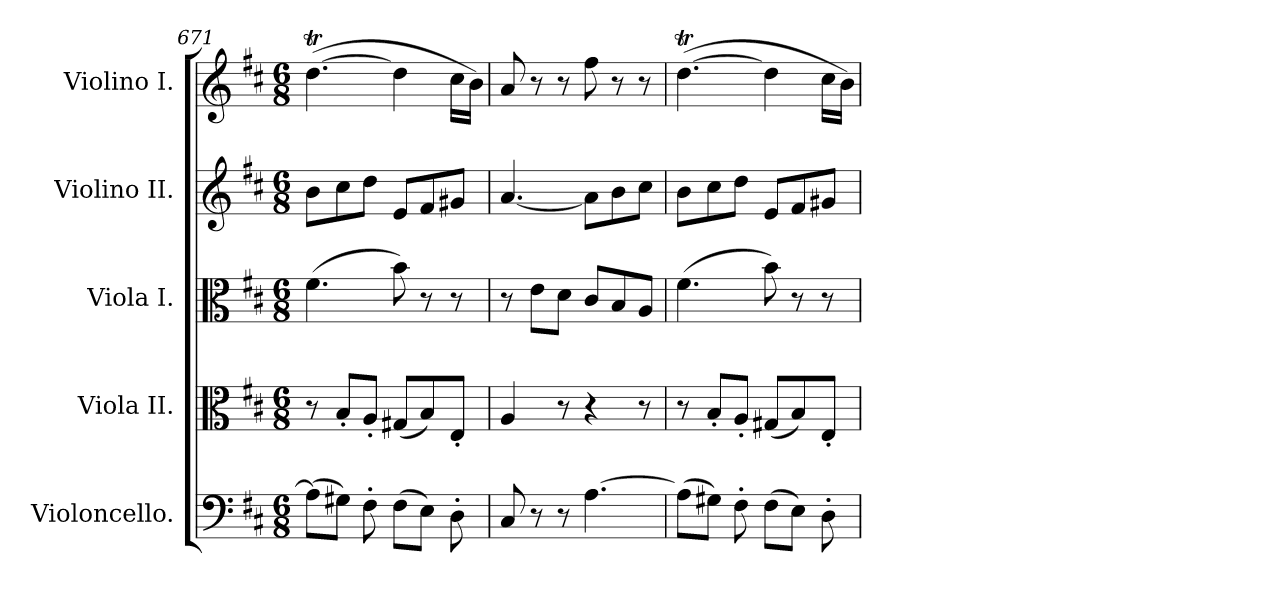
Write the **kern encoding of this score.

**kern	**kern	**kern	**kern	**kern
*part5	*part4	*part3	*part2	*part1
*staff5	*staff4	*staff3	*staff2	*staff1
*I"Violoncello.	*I"Viola II.	*I"Viola I.	*I"Violino II.	*I"Violino I.
*I'Vc	*I'Vla	*I'Vla	*I'Vln	*I'Vln
*clefF4	*clefC3	*clefC3	*clefG2	*clefG2
*k[f#c#]	*k[f#c#]	*k[f#c#]	*k[f#c#]	*k[f#c#]
*M6/8	*M6/8	*M6/8	*M6/8	*M6/8
=671	=671	=671	=671	=671
(>8A\L]	8r	(>4.f#\	8b\L	(>[4.ddT\
8G#X\J)	8B'/L	.	8cc#\	.
8F#'\	8A'/J	.	8dd\J	.
(>8F#\L	(<8G#X/L	8b\)	8e/L	4ddTTT\]
8E\J)	8B/)	8r	8f#/	.
8D'\	8E'/J	8r	8g#X/J	16cc#\LL
.	.	.	.	16b\JJ)
=672	=672	=672	=672	=672
8C#/	4A/	8r	[4.a/	8a/
8r	.	8e\L	.	8r
8r	8r	8d\J	.	8r
[4.A\	4r	8c#/L	8a\L]	8ff#\
.	.	8B/	8b\	8r
.	8r	8A/J	8cc#\J	8r
=673	=673	=673	=673	=673
(>8A\L]	8r	(>4.f#\	8b\L	(>[4.ddT\
8G#X\J)	8B'/L	.	8cc#\	.
8F#'\	8A'/J	.	8dd\J	.
(>8F#\L	(<8G#X/L	8b\)	8e/L	4ddTTT\]
8E\J)	8B/)	8r	8f#/	.
8D'\	8E'/J	8r	8g#X/J	16cc#\LL
.	.	.	.	16b\JJ)
=	=	=	=	=
*-	*-	*-	*-	*-
